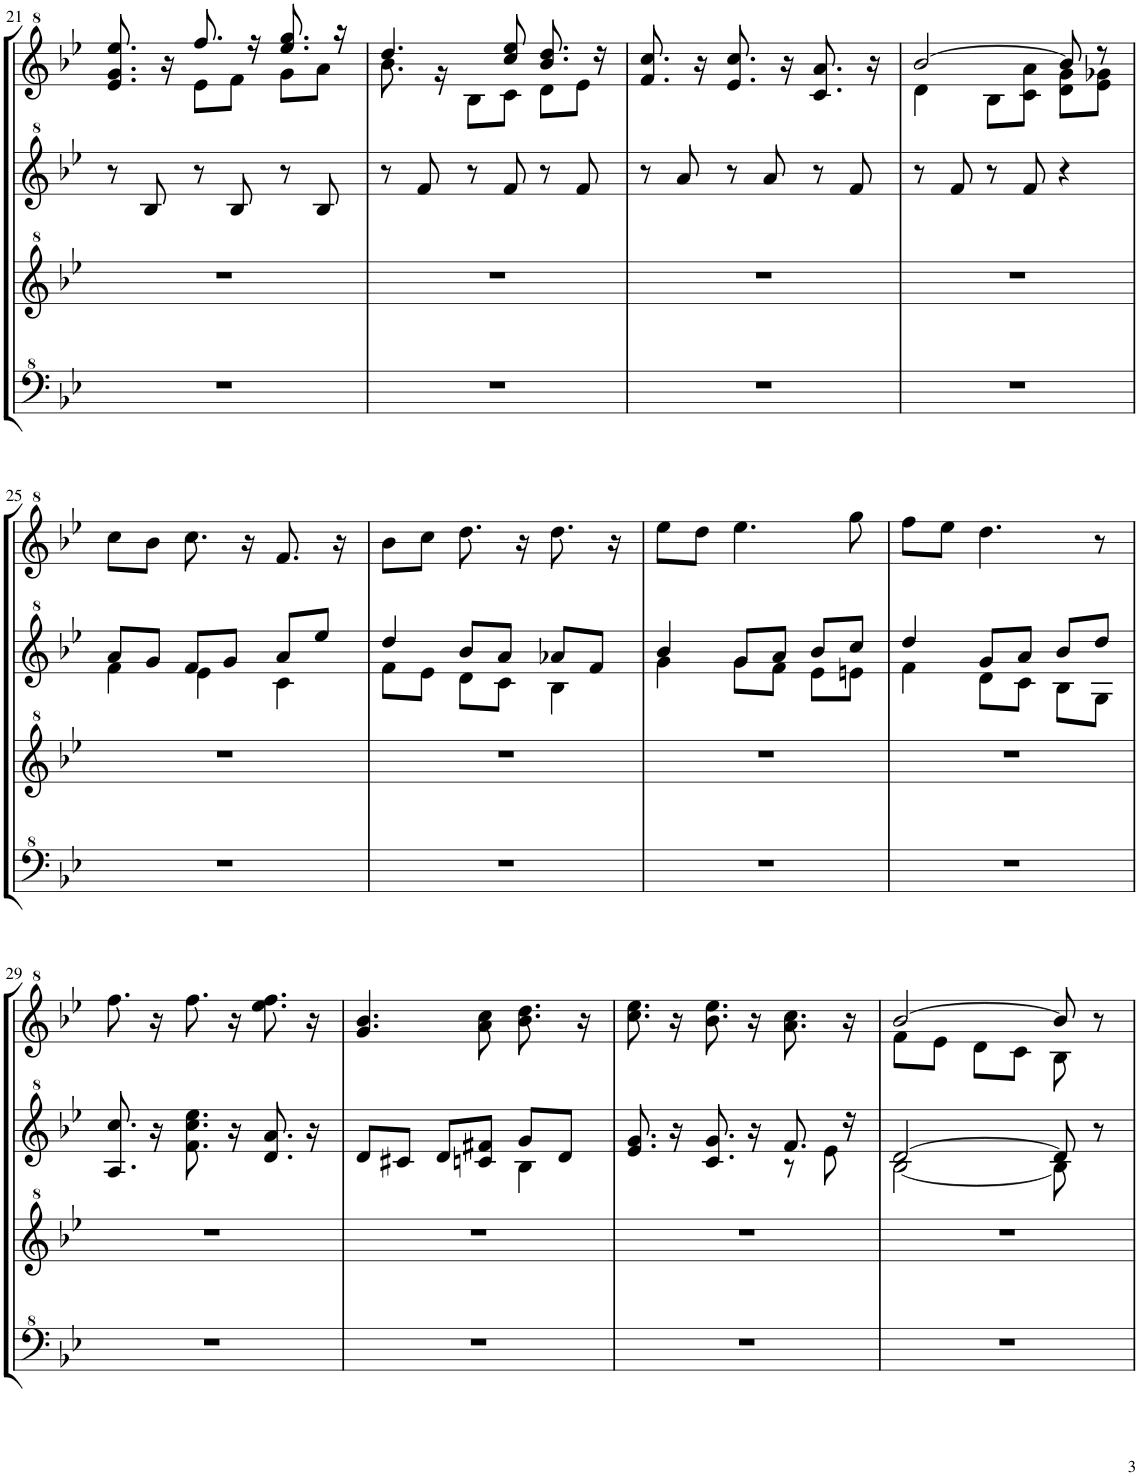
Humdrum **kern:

**kern	**kern
*part1	*part1
*staff2	*staff1
*I"Model III	*
!!LO:PB:g=z
*clefG^2	*clefG^2
*k[b-e-]	*k[b-e-]
*M3/4	*M3/4
=21	=21
*	*^
8r	8.ee-/ 8.gg/ 8.eee-/	4ryy
8b-/	.	.
.	16r	.
8r	8.fff/	8ee-\L
8b-/	.	8ff\J
.	16r	.
8r	8.eee-/ 8.ggg/	8gg\L
8b-/	.	8aa\J
.	16r	.
=22	=22	=22
8r	4.ddd/	8.bb-\
8ff/	.	.
.	.	16r
8r	.	8b-\L
8ff/	8ccc/ 8eee-/	8cc\J
8r	8.bb-/ 8.ddd/	8dd\L
8ff/	.	8ee-\J
.	16r	.
*	*v	*v
=23	=23
8r	8.ff/ 8.ccc/
8aa/	.
.	16r
8r	8.ee-/ 8.ccc/
8aa/	.
.	16r
8r	8.cc/ 8.aa/
8ff/	.
.	16r
=24	=24
*	*^
8r	[2bb-/	4dd\
8ff/	.	.
8r	.	8b-\L
8ff/	.	8cc\ 8aa\J
4r	8bb-/]	8dd\ 8gg\L
.	8r	8ee-\ 8gg-X\J
*	*v	*v
!!LO:LB:g=z
=25	=25
*^	*
8aa/L	4ff\	8ccc\L
8gg/J	.	8bb-\J
8ff/L	4ee-\	8.ccc\
8gg/J	.	.
.	.	16r
8aa/L	4cc\	8.ff/
8eee-/J	.	.
.	.	16r
=26	=26	=26
4ddd/	8ff\L	8bb-\L
.	8ee-\J	8ccc\J
8bb-/L	8dd\L	8.ddd\
8aa/J	8cc\J	.
.	.	16r
8aa-X/L	4b-\	8.ddd\
8ff/J	.	.
.	.	16r
=27	=27	=27
4bb-/	4gg\	8eee-\L
.	.	8ddd\J
8gg/L	8gg\L	4.eee-\
8aa/J	8ff\J	.
8bb-/L	8ee-\L	.
8ccc/J	8een\J	8ggg\
=28	=28	=28
4ddd/	4ff\	8fff\L
.	.	8eee-\J
8gg/L	8dd\L	4.ddd\
8aa/J	8cc\J	.
8bb-/L	8b-\L	.
8ddd/J	8g\J	8r
*v	*v	*
!!LO:LB:g=z
=29	=29
8.a/ 8.ccc/	8.fff\
16r	16r
8.ff\ 8.ccc\ 8.eee-\	8.fff\
16r	16r
8.dd/ 8.aa/	8.eee-\ 8.fff\
16r	16r
=30	=30
*^	*
8dd/L	2ryy	4.gg/ 4.bb-/
8cc#X/J	.	.
8dd/L	.	.
8ccn/ 8ff#X/J	.	8aa\ 8ccc\
8gg/L	4b-\	8.bb-\ 8.ddd\
8dd/J	.	.
.	.	16r
=31	=31	=31
8.ee-/ 8.gg/	2ryy	8.ccc\ 8.eee-\
16r	.	16r
8.cc/ 8.gg/	.	8.bb-\ 8.eee-\
16r	.	16r
8.ff/	8r	8.aa\ 8.ccc\
.	8ee-\	.
16r	.	16r
=32	=32	=32
*	*	*^
[2dd/	[2b-\	[2bb-/	8ff\L
.	.	.	8ee-\J
.	.	.	8dd\L
.	.	.	8cc\J
8dd/]	8b-\]	8bb-/]	8b-\
8r	8ryy	8r	8ryy
*v	*v	*	*
*	*v	*v
=	=
*-	*-
